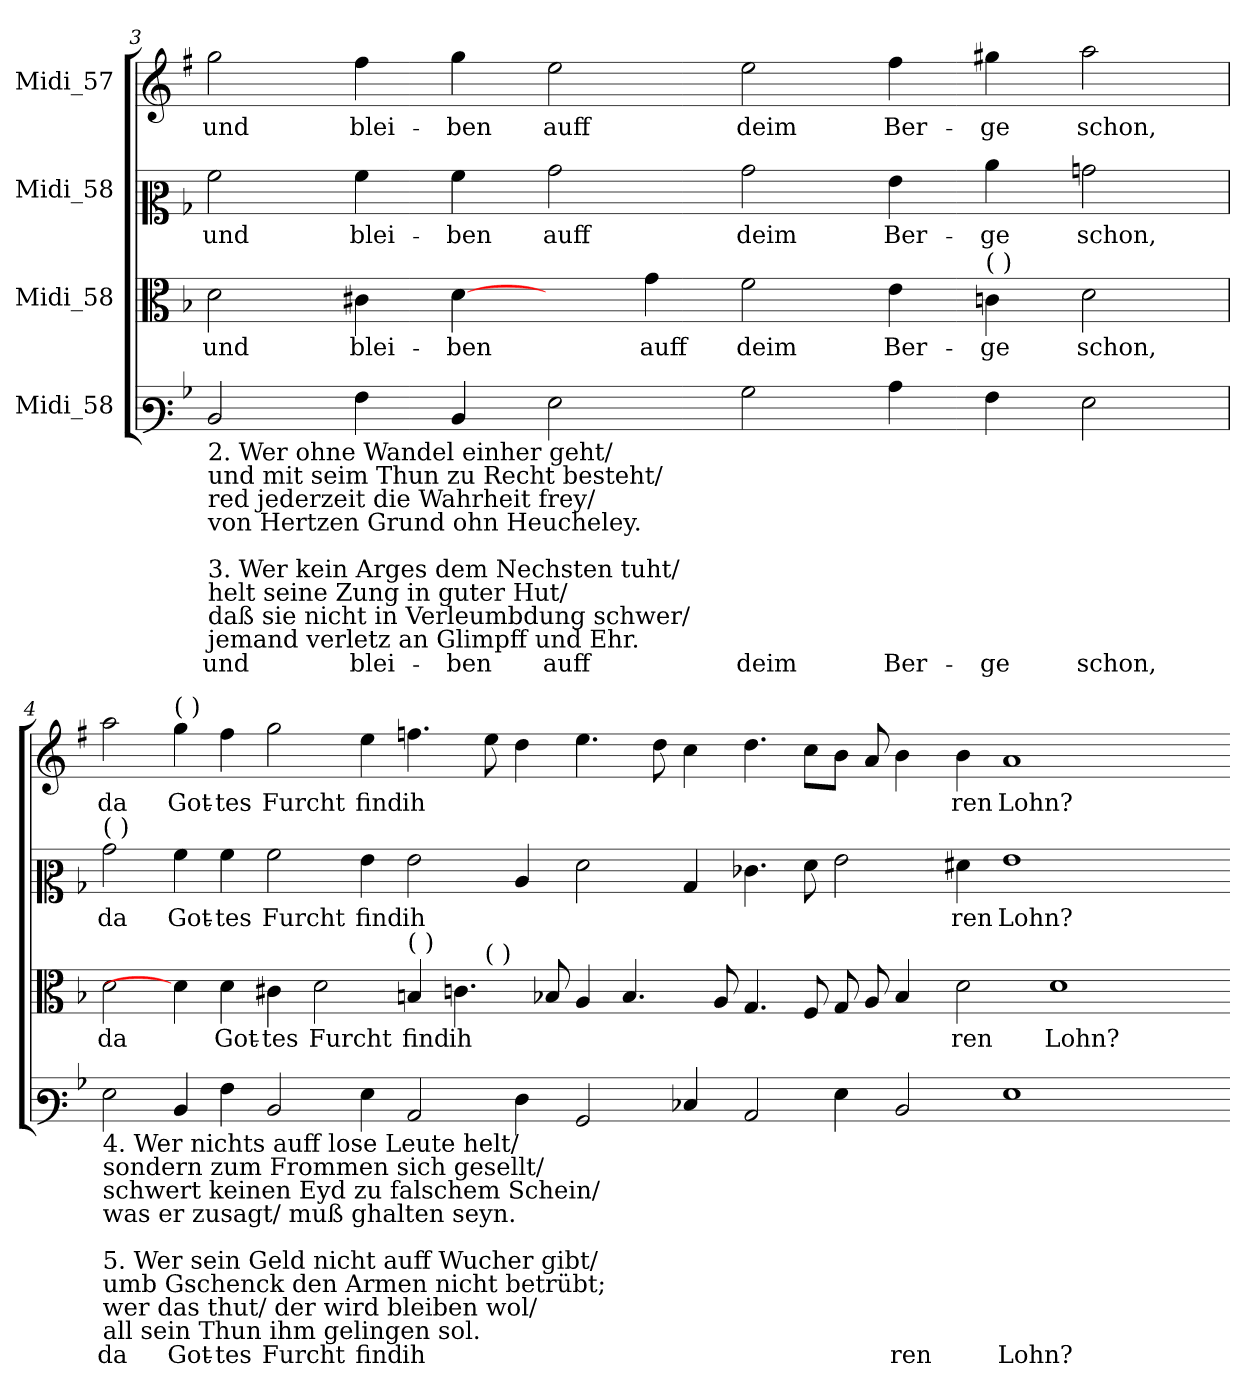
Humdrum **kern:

**kern	**text	**kern	**text	**kern	**text	**kern	**text
*part4	*part4	*part3	*part3	*part2	*part2	*part1	*part1
*staff4	*staff4	*staff3	*staff3	*staff2	*staff2	*staff1	*staff1
*I"Midi_58	*	*I"Midi_58	*	*I"Midi_58	*	*I"Midi_57	*
!!LO:LB:g=z
*clefF3	*	*clefC3	*	*clefC2	*	*clefG2	*
*	*	*	*	*	*	*ITrd1c2	*
*k[b-]	*	*k[b-]	*	*k[b-]	*	*k[b-]	*
*F:	*	*F:	*	*F:	*	*F:	*
=3	=3	=3	=3	=3	=3	=3	=3
!LO:TX:b:t=2. Wer ohne Wandel einher geht/\nund mit seim Thun zu Recht besteht/\nred jederzeit die Wahrheit frey/\nvon Hertzen Grund ohn Heucheley.\n\n3. Wer kein Arges dem Nechsten tuht/\nhelt seine Zung in guter Hut/\ndaß sie nicht in Verleumbdung schwer/\njemand verletz an Glimpff und Ehr.	!	!	!	!	!	!	!
!	!LO:LY:b	!	!LO:LY:b	!	!LO:LY:b	!	!LO:LY:b
2D	und	2d	und	2a	und	2ff	und
!	!LO:LY:b	!	!LO:LY:b	!	!LO:LY:b	!	!LO:LY:b
4A	blei-	4c#X	blei-	4a	blei-	4ee	blei-
!	!LO:LY:b	!	!LO:LY:b	!	!LO:LY:b	!	!LO:LY:b
4D	-ben	[4d	-ben	4a	-ben	4ff	-ben
!	!LO:LY:b	!	!	!	!LO:LY:b	!	!LO:LY:b
2G	auff	4ryy	.	2b-	auff	2dd	auff
!	!	!	!LO:LY:b	!	!	!	!
.	.	4g	auff	.	.	.	.
!	!LO:LY:b	!	!LO:LY:b	!	!LO:LY:b	!	!LO:LY:b
2B-	deim	2f	deim	2b-	deim	2dd	deim
!	!LO:LY:b	!	!LO:LY:b	!	!LO:LY:b	!	!LO:LY:b
4c	Ber-	4e	Ber-	4g	Ber-	4ee	Ber-
!	!	!LO:TX:a:t=(  )	!	!	!	!	!
!	!LO:LY:b	!	!LO:LY:b	!	!LO:LY:b	!	!LO:LY:b
4A	-ge	4c	-ge	4cc	-ge	4ff#X	-ge
!	!LO:LY:b	!	!LO:LY:b	!	!LO:LY:b	!	!LO:LY:b
2G	schon,	2d	schon,	2bn	schon,	2gg	schon,
=4	=4	=4	=4	=4	=4	=4	=4
!	!	!	!	!LO:TX:a:t=(  )	!	!	!
!LO:TX:b:t=4. Wer nichts auff lose Leute helt/\nsondern zum Frommen sich gesellt/\nschwert keinen Eyd zu falschem Schein/\nwas er zusagt/ muß ghalten seyn.\n\n5. Wer sein Geld nicht auff Wucher gibt/\numb Gschenck den Armen nicht betrübt;\nwer das thut/ der wird bleiben wol/\nall sein Thun ihm gelingen sol.	!	!	!	!	!	!	!
!	!LO:LY:b	!	!LO:LY:b	!	!LO:LY:b	!	!LO:LY:b
*	*	*^	*	*	*	*	*
2G	da	2d	1ryy	da	2b-	da	2gg	da
!	!	!	!	!	!	!	!LO:TX:a:t=(  )	!
!	!LO:LY:b	!	!	!	!	!LO:LY:b	!	!LO:LY:b
4D	Got-	4d]	.	.	4a	Got-	4ff	Got-
!	!LO:LY:b	!	!	!LO:LY:b	!	!LO:LY:b	!	!LO:LY:b
4A	-tes	4d	.	Got-	4a	-tes	4ee	-tes
!	!LO:LY:b	!	!	!LO:LY:b	!	!LO:LY:b	!	!LO:LY:b
2D	Furcht	4c#X	1ryy	-tes	2a	Furcht	2ff	Furcht
!	!	!	!	!LO:LY:b	!	!	!	!
.	.	2d	.	Furcht	.	.	.	.
!	!LO:LY:b	!	!	!	!	!LO:LY:b	!	!LO:LY:b
4G	find	.	.	.	4g	find	4dd	find
!	!	!LO:TX:a:t=(  )	!	!	!	!	!	!
!	!LO:LY:b	!	!	!LO:LY:b	!	!LO:LY:b	!	!LO:LY:b
2C	ih	4Bn	.	find	2g	ih	4.ee-X	ih
!	!	!	!	!LO:LY:b	!	!	!	!
.	.	4.c	8ryy	ih	.	.	.	.
!	!	!	!LO:TX:a:t=(  )	!	!	!	!	!
.	.	.	1ryy	.	.	.	8dd	.
4F	.	.	.	.	4c	.	4cc	.
.	.	8B-	.	.	.	.	.	.
2BB-	.	4A	.	.	2f	.	4.dd	.
.	.	4.B-	.	.	.	.	.	.
.	.	.	.	.	.	.	8cc	.
4E-X	.	.	.	.	4B-	.	4b-	.
.	.	8A	1ryy	.	.	.	.	.
2C	.	4.G	.	.	4.e-X	.	4.cc	.
.	.	8F	.	.	8f	.	8b-L	.
4G	.	8G	.	.	2g	.	8aJ	.
.	.	8A	.	.	.	.	8g	.
!	!LO:LY:b	!	!	!	!	!	!	!
2D	ren	4B-	.	.	.	.	4a	.
.	.	.	1ryy	.	.	.	.	.
!	!	!	!	!LO:LY:b	!	!LO:LY:b	!	!LO:LY:b
.	.	2d	.	ren	4f#X	ren	4a	ren
!	!LO:LY:b	!	!	!	!	!LO:LY:b	!	!LO:LY:b
1G	Lohn?	.	.	.	1g	Lohn?	1g	Lohn?
!	!	!	!	!LO:LY:b	!	!	!	!
.	.	1d	.	Lohn?	.	.	.	.
.	.	.	2ryy	.	.	.	.	.
4ryy	.	.	.	.	4ryy	.	4ryy	.
.	.	.	8ryy	.	.	.	.	.
*	*	*v	*v	*	*	*	*	*
=-	=-	=-	=-	=-	=-	=-	=-
*-	*-	*-	*-	*-	*-	*-	*-
